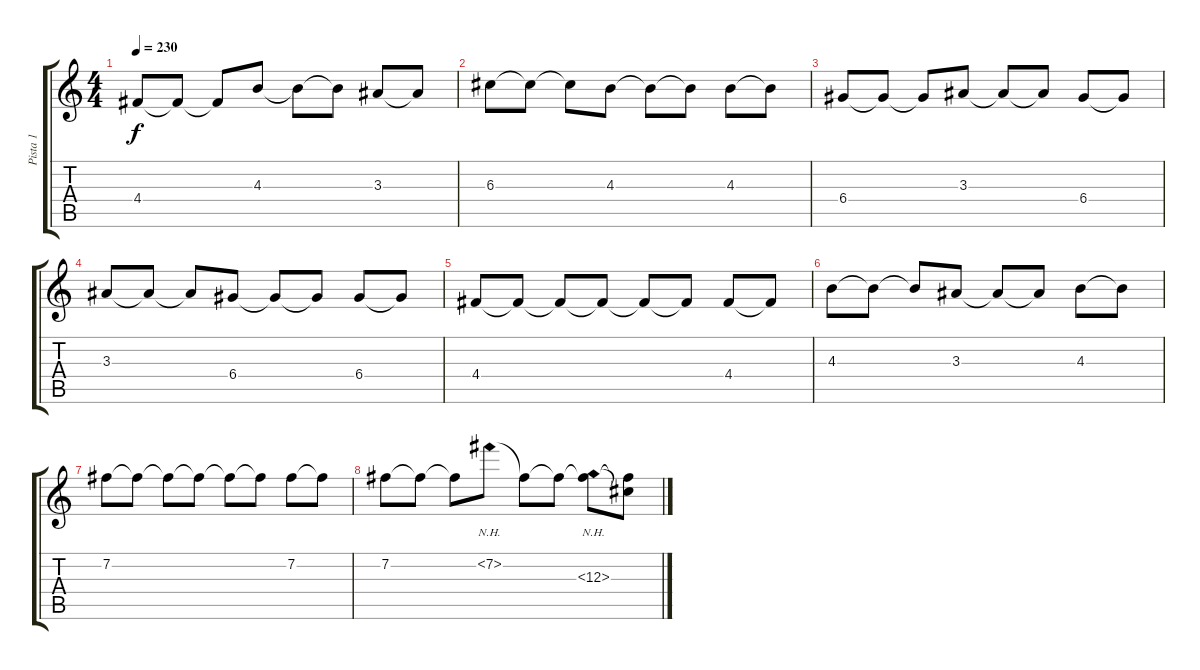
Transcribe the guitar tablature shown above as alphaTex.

\track ("Pista 1" "Pista 1") {instrument distortionguitar}
\staff {score tabs}
\tuning (E4 B3 G3 D3 A2 E2) {hide}
\ts (4 4)
\tempo 230
\clef g2
\ks c
4.4.8{dy f} 4.4{t}.8 4.4{t}.8 4.3.8 4.3{t}.8 4.3{t}.8 3.3.8 3.3{t}.8 |
6.3.8 6.3{t}.8 6.3{t}.8 4.3.8 4.3{t}.8 4.3{t}.8 4.3.8 4.3{t}.8 |
6.4.8 6.4{t}.8 6.4{t}.8 3.3.8 3.3{t}.8 3.3{t}.8 6.4.8 6.4{t}.8 |
3.3.8 3.3{t}.8 3.3{t}.8 6.4.8 6.4{t}.8 6.4{t}.8 6.4.8 6.4{t}.8 |
4.4.8 4.4{t}.8 4.4{t}.8 4.4{t}.8 4.4{t}.8 4.4{t}.8 4.4.8 4.4{t}.8 |
4.3.8 4.3{t}.8 4.3{t}.8 3.3.8 3.3{t}.8 3.3{t}.8 4.3.8 4.3{t}.8 |
7.2.8 7.2{t}.8 7.2{t}.8 7.2{t}.8 7.2{t}.8 7.2{t}.8 7.2.8 7.2{t}.8 |
7.2.8 7.2{t}.8 7.2{t}.8 7.2{nh}.8 7.2{t}.8 7.2{t}.8 (7.2{t} 6.3{nh}).8 (7.2{t} 6.3{t}).8
